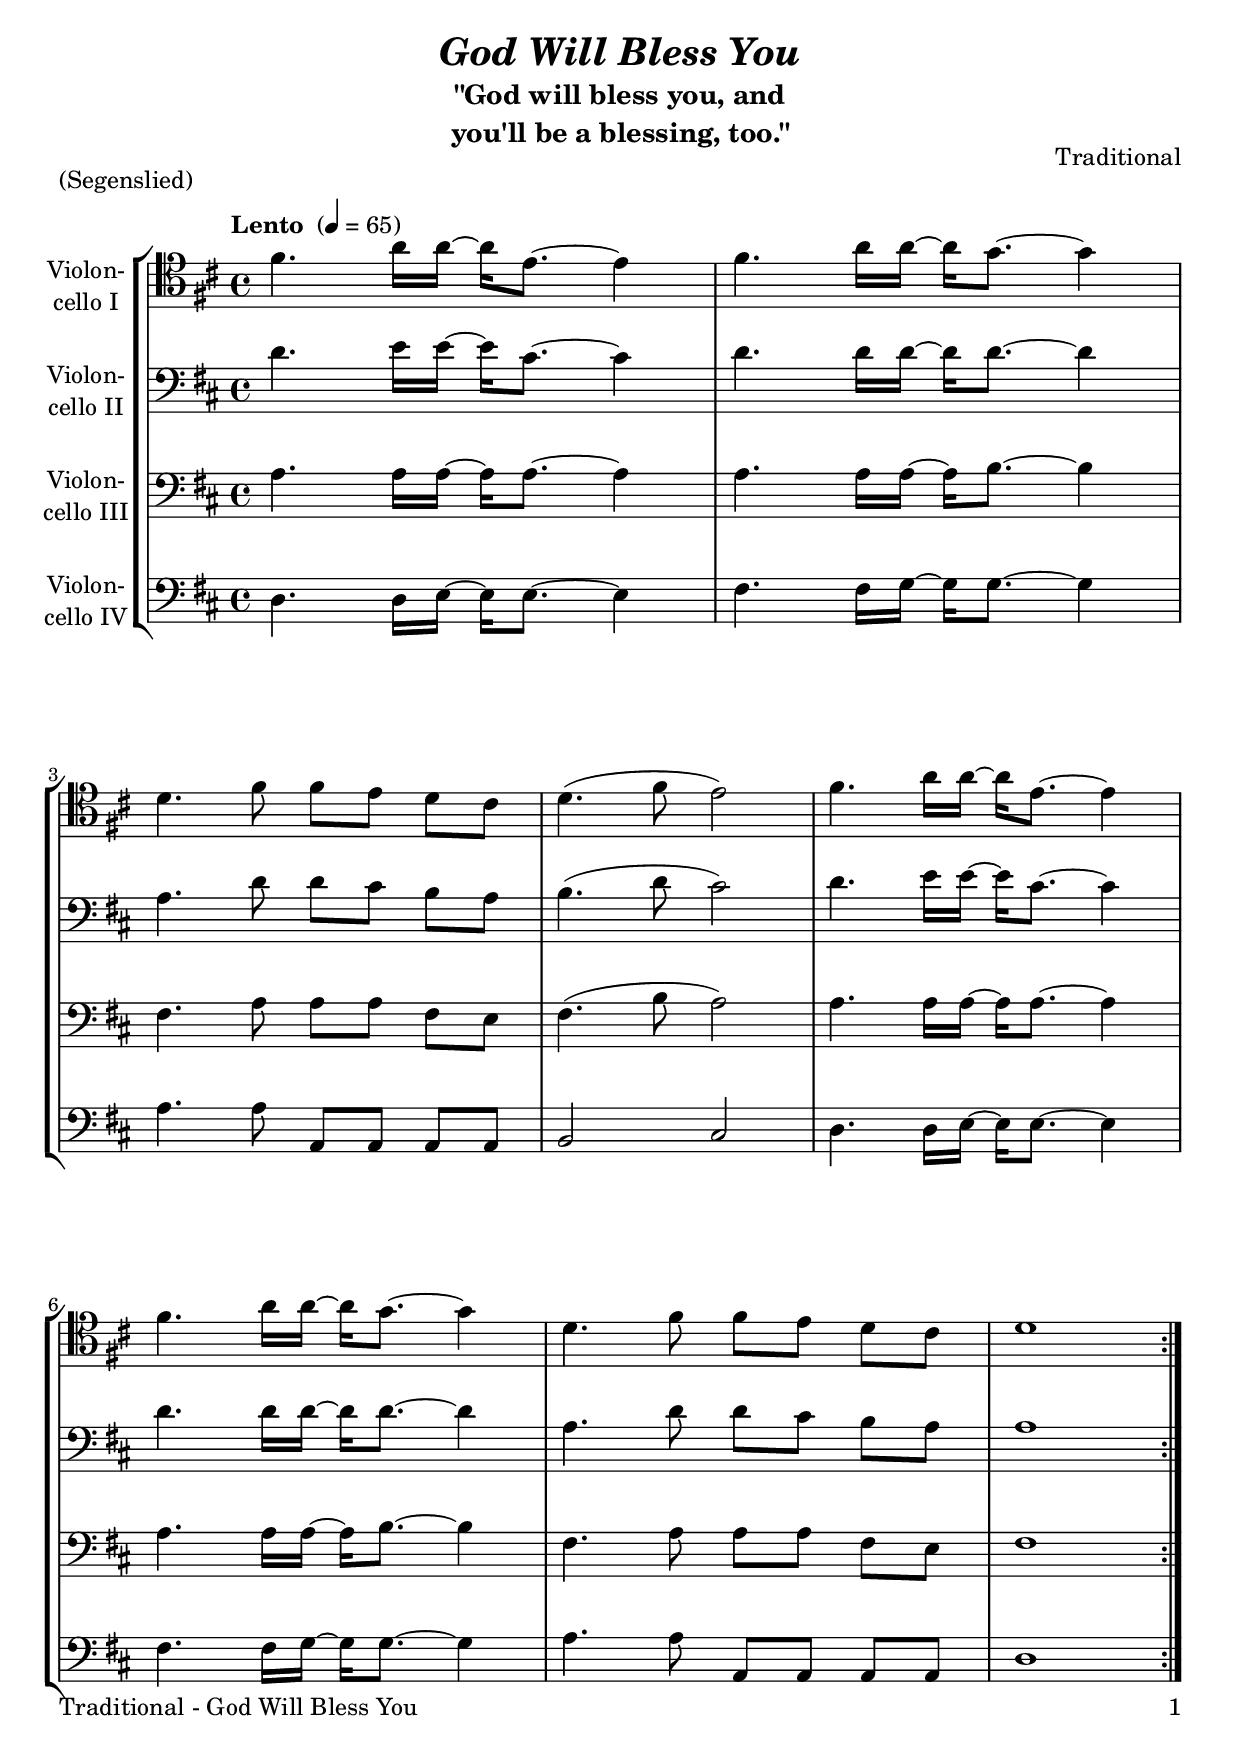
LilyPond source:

\version "2.18.2"
\include "deutsch.ly"
  
#(set-global-staff-size 21)

\header {
  title     = \markup \bold \italic "God Will Bless You"
  subtitle  = \markup \center-column {
    "\"God will bless you, and"
    "you'll be a blessing, too.\""
  }
  composer  = "Traditional"
%  arranger  = ""
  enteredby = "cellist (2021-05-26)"
  piece     = "(Segenslied)"
}

voiceconsts = {
  \key es \major
  \time 4/4
  \clef "bass"
%  \numericTimeSignature
  % Set default beaming for all staves
  \set Timing.beamExceptions = #'()
  \set Timing.baseMoment     = #(ly:make-moment 1 4)
  \set Timing.beatStructure  = #'(1 1 1 1)
  \tempo "Lento " 4=65
}

micl = "clarinet"
mifl = "flute"
miob = "oboe"
mifh = "french horn"
misx = "tenor sax"
mist = "string ensemble 1"
miba = "cello"

va = \relative c'' {
  \voiceconsts
  \clef "tenor"

  \repeat volta 2 {
    g4. b16 b~ b f8.~ f4
    g4. b16 b~ b as8.~ as4

    es4. g8 g f es d
    es4.( g8 f2)
    g4. b16 b~ b f8.~ f4

    g4. b16 b~ b as8.~ as4
    es4. g8 g f es d
    es1
  }
}

vb = \relative c' {
  \voiceconsts

  \repeat volta 2 {
    es4. f16 f~ f d8.~ d4
    es4. es16 es~ es es8.~ es4

    b4. es8 es d c b
    c4.( es8 d2)
    es4. f16 f~ f d8.~ d4

    es4. es16 es~ es es8.~ es4
    b4. es8 es d c b
    b1
  }
}

vc = \relative c' {
  \voiceconsts

  \repeat volta 2 {
    b4. b16 b~ b b8.~ b4
    b4. b16 b~ b c8.~ c4

    g4. b8 b b g f
    g4.( c8 b2)
    b4. b16 b~ b b8.~ b4

    b4. b16 b~ b c8.~ c4
    g4. b8 b b g f
    g1
  }
}

vd = \relative c {
  \voiceconsts

  \repeat volta 2 {
    es4. es16 f~ f f8.~ f4
    g4. g16 as~ as as8.~ as4

    b4. b8 b, b b b
    c2 d
    es4. es16 f~ f f8.~ f4

    g4. g16 as~ as as8.~ as4
    b4. b8 b, b b b
    es1
  }
}


music = \new StaffGroup <<
      \new Staff {
	\set Staff.midiInstrument = \miba
	\set Staff.instrumentName = \markup \center-column { "Violon-" "cello I" }
	\transpose es d { \va }
      }

      \new Staff {
	\set Staff.midiInstrument = \miba
	\set Staff.instrumentName = \markup \center-column { "Violon-" "cello II" }
	\transpose es d { \vb }
      }

      \new Staff {
	\set Staff.midiInstrument = \miba
	\set Staff.instrumentName = \markup \center-column { "Violon-" "cello III" }
	\transpose es d { \vc }
      }

      \new Staff {
	\set Staff.midiInstrument = \miba
	\set Staff.instrumentName = \markup \center-column { "Violon-" "cello IV" }
	\transpose es d { \vd }
      }
>>

\book {
   \paper {
    print-page-number = ##t
    print-first-page-number = ##t
    ragged-last-bottom = ##f
    oddHeaderMarkup = \markup \null
    evenHeaderMarkup = \markup \null
    oddFooterMarkup = \markup {
      \fill-line {
        \on-the-fly #print-page-number-check-first
        "Traditional - God Will Bless You" \fromproperty #'page:page-number-string
      }
    }
    evenFooterMarkup = \oddFooterMarkup
  } \score {
    \music
    \layout {}
  }

  \score {
    \unfoldRepeats \music

    \midi {
      \context {
        \Score
      }
    }
  }
}